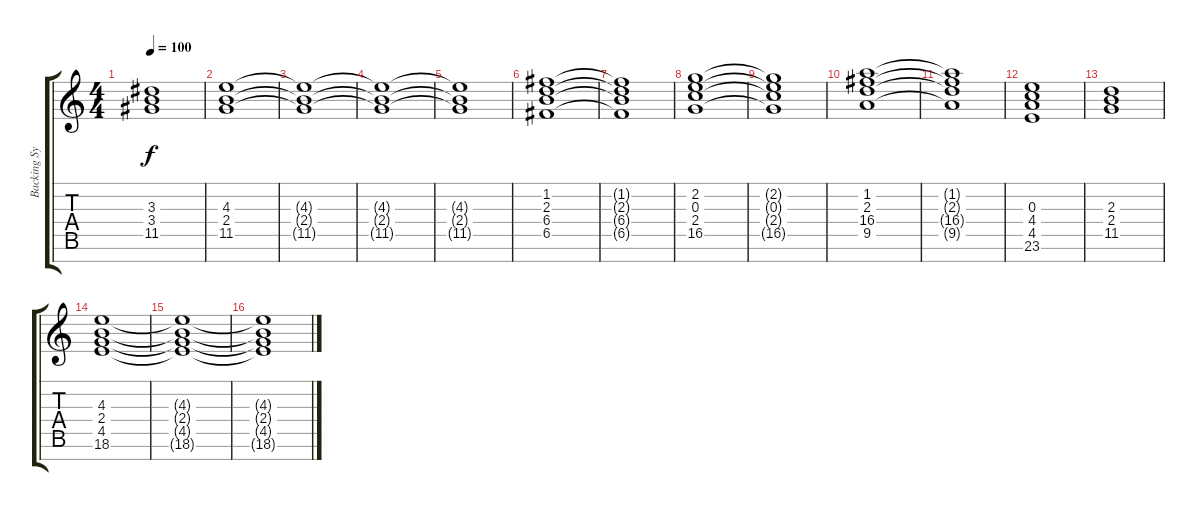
\track ("Backing Synth" "Backing Sy") {instrument stringensemble2}
\staff {score tabs}
\tuning (C6 F5 C5 F4 C4 F3 A2) {hide}
\ts (4 4)
\tempo 100
\clef g2
\ks c
(3.3{t} 3.4{t} 11.5{t}).1{dy f volume 8} |
(4.3 2.4 11.5).1{volume 4} |
(4.3{t} 2.4{t} 11.5{t}).1 |
(4.3{t} 2.4{t} 11.5{t}).1 |
(4.3{t} 2.4{t} 11.5{t}).1{volume 8} |
(1.2 2.3 6.4 6.5).1 |
(1.2{t} 2.3{t} 6.4{t} 6.5{t}).1 |
(2.2 0.3 2.4 16.5).1 |
(2.2{t} 0.3{t} 2.4{t} 16.5{t}).1 |
(1.2 2.3 16.4 9.5).1 |
(1.2{t} 2.3{t} 16.4{t} 9.5{t}).1 |
(0.3 4.4 4.5 23.6).1 |
(2.3 2.4 11.5).1 |
(4.3 2.4 4.5 18.6).1{volume 3} |
(4.3{t} 2.4{t} 4.5{t} 18.6{t}).1 |
(4.3{t} 2.4{t} 4.5{t} 18.6{t}).1
